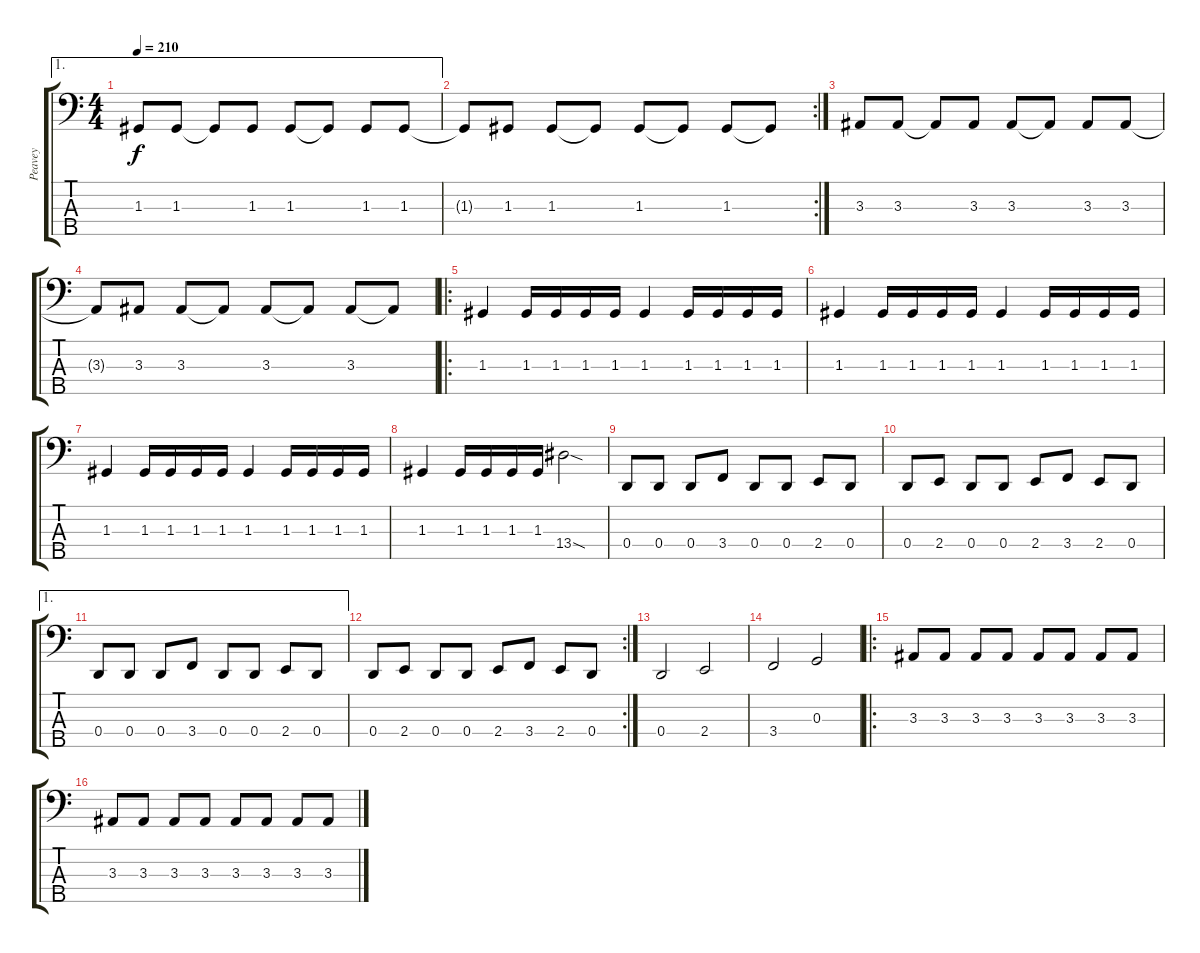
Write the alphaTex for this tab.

\track ("Peavey" "Peavey") {instrument electricbasspick}
\staff {score tabs}
\tuning (F2 C2 G1 D1 A0) {hide}
\ae 1
\ts (4 4)
\tempo 210
\clef f4
\ks c
1.3.8{dy f} 1.3.8 1.3{t}.8 1.3.8 1.3.8 1.3{t}.8 1.3.8 1.3.8 |
\rc 2
1.3{t}.8 1.3.8 1.3.8 1.3{t}.8 1.3.8 1.3{t}.8 1.3.8 1.3{t}.8 |
3.3.8 3.3.8 3.3{t}.8 3.3.8 3.3.8 3.3{t}.8 3.3.8 3.3.8 |
3.3{t}.8 3.3.8 3.3.8 3.3{t}.8 3.3.8 3.3{t}.8 3.3.8 3.3{t}.8 |
\ro
1.3.4 1.3.16 1.3.16 1.3.16 1.3.16 1.3.4 1.3.16 1.3.16 1.3.16 1.3.16 |
1.3.4 1.3.16 1.3.16 1.3.16 1.3.16 1.3.4 1.3.16 1.3.16 1.3.16 1.3.16 |
1.3.4 1.3.16 1.3.16 1.3.16 1.3.16 1.3.4 1.3.16 1.3.16 1.3.16 1.3.16 |
1.3.4 1.3.16 1.3.16 1.3.16 1.3.16 13.4{sod}.2 |
0.4.8 0.4.8 0.4.8 3.4.8 0.4.8 0.4.8 2.4.8 0.4.8 |
0.4.8 2.4.8 0.4.8 0.4.8 2.4.8 3.4.8 2.4.8 0.4.8 |
\ae 1
0.4.8 0.4.8 0.4.8 3.4.8 0.4.8 0.4.8 2.4.8 0.4.8 |
\rc 2
0.4.8 2.4.8 0.4.8 0.4.8 2.4.8 3.4.8 2.4.8 0.4.8 |
0.4.2 2.4.2 |
3.4.2 0.3.2 |
\ro
3.3.8 3.3.8 3.3.8 3.3.8 3.3.8 3.3.8 3.3.8 3.3.8 |
3.3.8 3.3.8 3.3.8 3.3.8 3.3.8 3.3.8 3.3.8 3.3.8
